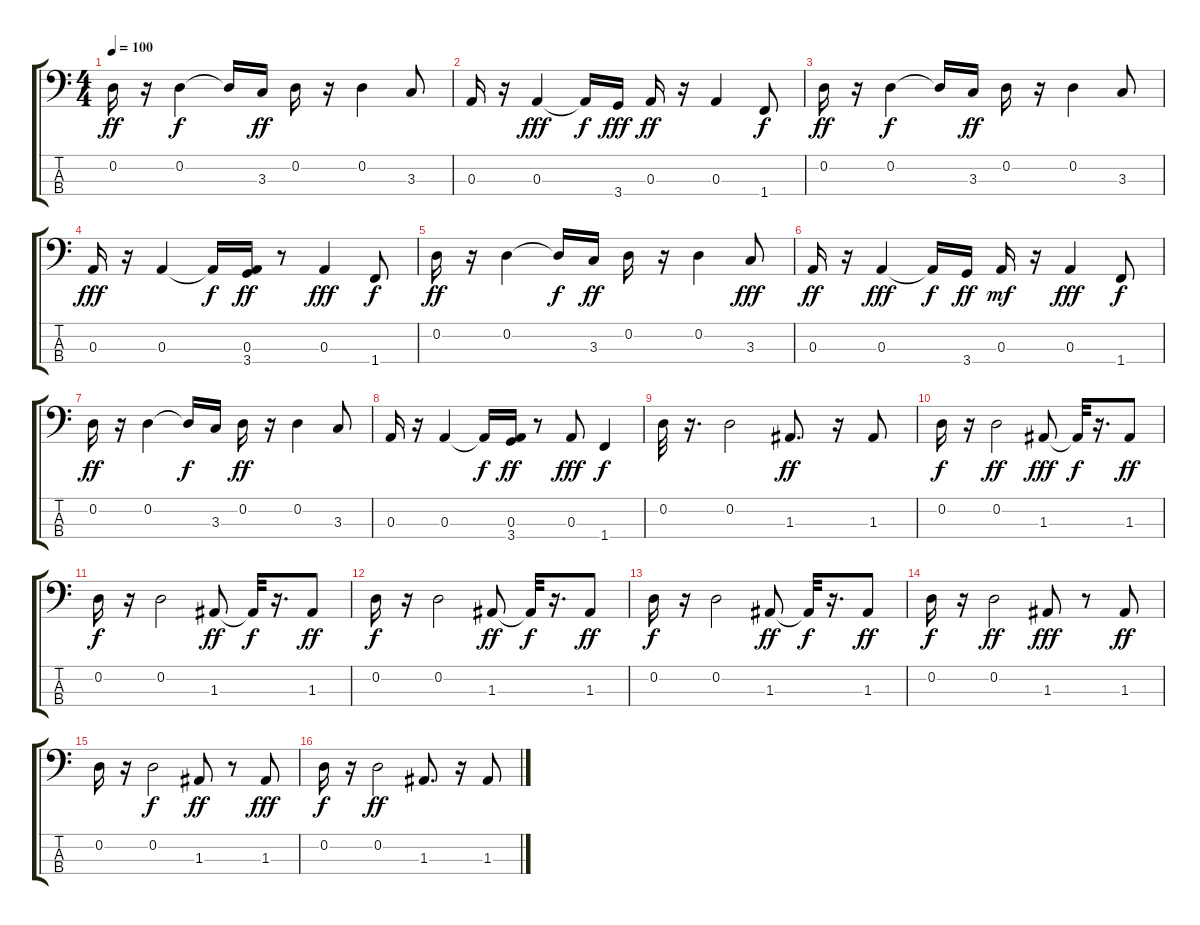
\track "" {instrument electricbassfinger}
\staff {score tabs}
\tuning (G2 D2 A1 E1) {hide}
\ts (4 4)
\tempo 100
\clef f4
\ks c
0.2.16{dy ff} r.16 0.2.4{dy f} 0.2{t}.16 3.3.16{dy ff} 0.2.16 r.16 0.2.4 3.3.8 |
0.3.16 r.16 0.3.4{dy fff} 0.3{t}.16{dy f} 3.4.16{dy fff} 0.3.16{dy ff} r.16 0.3.4 1.4.8{dy f} |
0.2.16{dy ff} r.16 0.2.4{dy f} 0.2{t}.16 3.3.16{dy ff} 0.2.16 r.16 0.2.4 3.3.8 |
0.3.16{dy fff} r.16 0.3.4 0.3{t}.16{dy f} (0.3 3.4).16{dy ff} r.8 0.3.4{dy fff} 1.4.8{dy f} |
0.2.16{dy ff} r.16 0.2.4 0.2{t}.16{dy f} 3.3.16{dy ff} 0.2.16 r.16 0.2.4 3.3.8{dy fff} |
0.3.16{dy ff} r.16 0.3.4{dy fff} 0.3{t}.16{dy f} 3.4.16{dy ff} 0.3.16{dy mf} r.16 0.3.4{dy fff} 1.4.8{dy f} |
0.2.16{dy ff} r.16 0.2.4 0.2{t}.16{dy f} 3.3.16 0.2.16{dy ff} r.16 0.2.4 3.3.8 |
0.3.16 r.16 0.3.4 0.3{t}.16{dy f} (0.3 3.4).16{dy ff} r.8 0.3.8{dy fff} 1.4.4{dy f} |
0.2.32 r.16{d} 0.2.2 1.3.8{d dy ff} r.16 1.3.8 |
0.2.16{dy f} r.16 0.2.2{dy ff} 1.3.8{dy fff} 1.3{t}.32{dy f} r.16{d} 1.3.8{dy ff} |
0.2.16{dy f} r.16 0.2.2 1.3.8{dy ff} 1.3{t}.32{dy f} r.16{d} 1.3.8{dy ff} |
0.2.16{dy f} r.16 0.2.2 1.3.8{dy ff} 1.3{t}.32{dy f} r.16{d} 1.3.8{dy ff} |
0.2.16{dy f} r.16 0.2.2 1.3.8{dy ff} 1.3{t}.32{dy f} r.16{d} 1.3.8{dy ff} |
0.2.16{dy f} r.16 0.2.2{dy ff} 1.3.8{dy fff} r.8 1.3.8{dy ff} |
0.2.16 r.16 0.2.2{dy f} 1.3.8{dy ff} r.8 1.3.8{dy fff} |
0.2.16{dy f} r.16 0.2.2{dy ff} 1.3.8{d} r.16 1.3.8
